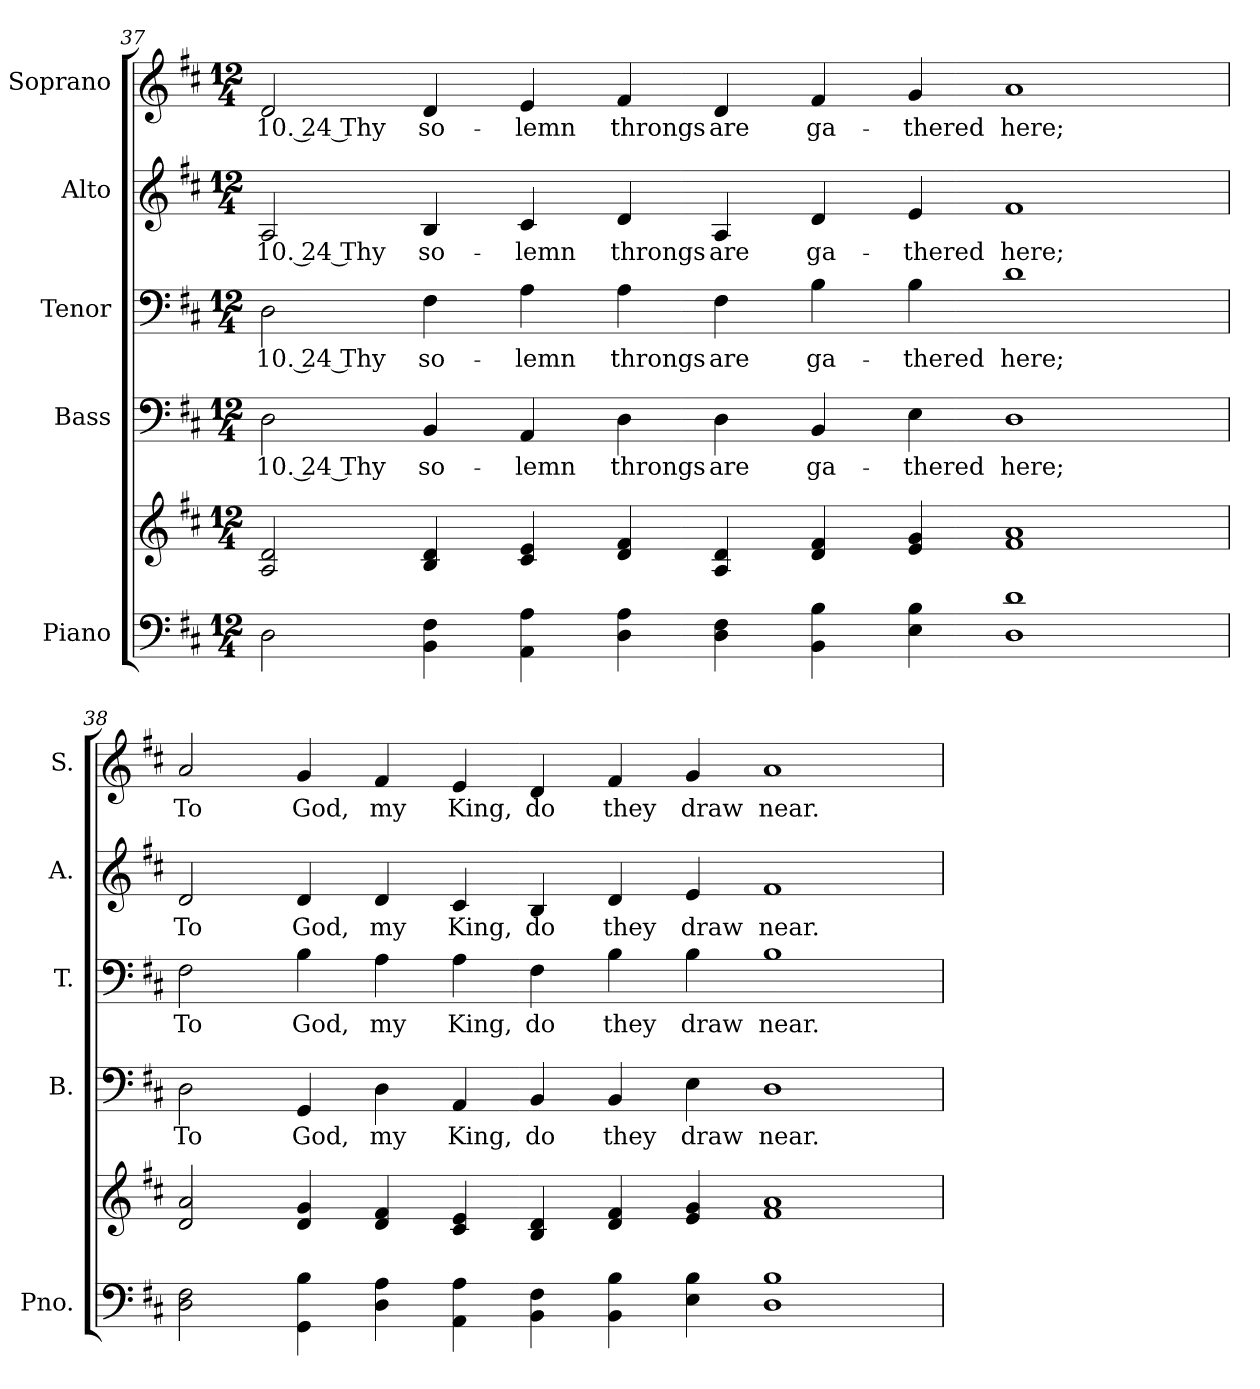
**kern	**kern	**kern	**text	**kern	**text	**kern	**text	**kern	**text
*part5	*part5	*part4	*part4	*part3	*part3	*part2	*part2	*part1	*part1
*staff6	*staff5	*staff4	*staff4	*staff3	*staff3	*staff2	*staff2	*staff1	*staff1
*I"Piano	*	*I"Bass	*	*I"Tenor	*	*I"Alto	*	*I"Soprano	*
*I'Pno.	*	*I'B.	*	*I'T.	*	*I'A.	*	*I'S.	*
!!LO:PB:g=z
*clefF4	*clefG2	*clefF4	*	*clefF4	*	*clefG2	*	*clefG2	*
*k[f#c#]	*k[f#c#]	*k[f#c#]	*	*k[f#c#]	*	*k[f#c#]	*	*k[f#c#]	*
*D:	*D:	*D:	*	*D:	*	*D:	*	*D:	*
*M12/4	*M12/4	*M12/4	*	*M12/4	*	*M12/4	*	*M12/4	*
=37	=37	=37	=37	=37	=37	=37	=37	=37	=37
!	!	!	!LO:LY:b:color=#000000	!	!	!	!	!	!
!	!	!	!	!	!LO:LY:b:color=#000000	!	!	!	!
!	!	!	!	!	!	!	!LO:LY:b:color=#000000	!	!
!	!	!	!	!	!	!	!	!	!LO:LY:b:color=#000000
2Di\	2Ai/ 2di	2Di\	10. 24 Thy	2Di\	10. 24 Thy	2Ai/	10. 24 Thy	2di/	10. 24 Thy
!	!	!	!LO:LY:b:color=#000000	!	!	!	!	!	!
!	!	!	!	!	!LO:LY:b:color=#000000	!	!	!	!
!	!	!	!	!	!	!	!LO:LY:b:color=#000000	!	!
!	!	!	!	!	!	!	!	!	!LO:LY:b:color=#000000
4BBi\ 4F#i	4Bi/ 4di	4BBi/	so-	4F#i\	so-	4Bi/	so-	4di/	so-
!	!	!	!LO:LY:b:color=#000000	!	!	!	!	!	!
!	!	!	!	!	!LO:LY:b:color=#000000	!	!	!	!
!	!	!	!	!	!	!	!LO:LY:b:color=#000000	!	!
!	!	!	!	!	!	!	!	!	!LO:LY:b:color=#000000
4AAi\ 4Ai	4c#i/ 4ei	4AAi/	-lemn	4Ai\	-lemn	4c#i/	-lemn	4ei/	-lemn
!	!	!	!LO:LY:b:color=#000000	!	!	!	!	!	!
!	!	!	!	!	!LO:LY:b:color=#000000	!	!	!	!
!	!	!	!	!	!	!	!LO:LY:b:color=#000000	!	!
!	!	!	!	!	!	!	!	!	!LO:LY:b:color=#000000
4Di\ 4Ai	4di/ 4f#i	4Di\	throngs	4Ai\	throngs	4di/	throngs	4f#i/	throngs
!	!	!	!LO:LY:b:color=#000000	!	!	!	!	!	!
!	!	!	!	!	!LO:LY:b:color=#000000	!	!	!	!
!	!	!	!	!	!	!	!LO:LY:b:color=#000000	!	!
!	!	!	!	!	!	!	!	!	!LO:LY:b:color=#000000
4Di\ 4F#i	4Ai/ 4di	4Di\	are	4F#i\	are	4Ai/	are	4di/	are
!	!	!	!LO:LY:b:color=#000000	!	!	!	!	!	!
!	!	!	!	!	!LO:LY:b:color=#000000	!	!	!	!
!	!	!	!	!	!	!	!LO:LY:b:color=#000000	!	!
!	!	!	!	!	!	!	!	!	!LO:LY:b:color=#000000
4BBi\ 4Bi	4di/ 4f#i	4BBi/	ga-	4Bi\	ga-	4di/	ga-	4f#i/	ga-
!	!	!	!LO:LY:b:color=#000000	!	!	!	!	!	!
!	!	!	!	!	!LO:LY:b:color=#000000	!	!	!	!
!	!	!	!	!	!	!	!LO:LY:b:color=#000000	!	!
!	!	!	!	!	!	!	!	!	!LO:LY:b:color=#000000
4Ei\ 4Bi	4ei/ 4gi	4Ei\	-thered	4Bi\	-thered	4ei/	-thered	4gi/	-thered
!	!	!	!LO:LY:b:color=#000000	!	!	!	!	!	!
!	!	!	!	!	!LO:LY:b:color=#000000	!	!	!	!
!	!	!	!	!	!	!	!LO:LY:b:color=#000000	!	!
!	!	!	!	!	!	!	!	!	!LO:LY:b:color=#000000
1Di 1di	1f#i 1ai	1Di	here;	1di	here;	1f#i	here;	1ai	here;
=38	=38	=38	=38	=38	=38	=38	=38	=38	=38
!	!	!	!LO:LY:b:color=#000000	!	!	!	!	!	!
!	!	!	!	!	!LO:LY:b:color=#000000	!	!	!	!
!	!	!	!	!	!	!	!LO:LY:b:color=#000000	!	!
!	!	!	!	!	!	!	!	!	!LO:LY:b:color=#000000
2Di\ 2F#i	2di/ 2ai	2Di\	To	2F#i\	To	2di/	To	2ai/	To
!	!	!	!LO:LY:b:color=#000000	!	!	!	!	!	!
!	!	!	!	!	!LO:LY:b:color=#000000	!	!	!	!
!	!	!	!	!	!	!	!LO:LY:b:color=#000000	!	!
!	!	!	!	!	!	!	!	!	!LO:LY:b:color=#000000
4GGi\ 4Bi	4di/ 4gi	4GGi/	God,	4Bi\	God,	4di/	God,	4gi/	God,
!	!	!	!LO:LY:b:color=#000000	!	!	!	!	!	!
!	!	!	!	!	!LO:LY:b:color=#000000	!	!	!	!
!	!	!	!	!	!	!	!LO:LY:b:color=#000000	!	!
!	!	!	!	!	!	!	!	!	!LO:LY:b:color=#000000
4Di\ 4Ai	4di/ 4f#i	4Di\	my	4Ai\	my	4di/	my	4f#i/	my
!	!	!	!LO:LY:b:color=#000000	!	!	!	!	!	!
!	!	!	!	!	!LO:LY:b:color=#000000	!	!	!	!
!	!	!	!	!	!	!	!LO:LY:b:color=#000000	!	!
!	!	!	!	!	!	!	!	!	!LO:LY:b:color=#000000
4AAi\ 4Ai	4c#i/ 4ei	4AAi/	King,	4Ai\	King,	4c#i/	King,	4ei/	King,
!	!	!	!LO:LY:b:color=#000000	!	!	!	!	!	!
!	!	!	!	!	!LO:LY:b:color=#000000	!	!	!	!
!	!	!	!	!	!	!	!LO:LY:b:color=#000000	!	!
!	!	!	!	!	!	!	!	!	!LO:LY:b:color=#000000
4BBi\ 4F#i	4Bi/ 4di	4BBi/	do	4F#i\	do	4Bi/	do	4di/	do
!	!	!	!LO:LY:b:color=#000000	!	!	!	!	!	!
!	!	!	!	!	!LO:LY:b:color=#000000	!	!	!	!
!	!	!	!	!	!	!	!LO:LY:b:color=#000000	!	!
!	!	!	!	!	!	!	!	!	!LO:LY:b:color=#000000
4BBi\ 4Bi	4di/ 4f#i	4BBi/	they	4Bi\	they	4di/	they	4f#i/	they
!	!	!	!LO:LY:b:color=#000000	!	!	!	!	!	!
!	!	!	!	!	!LO:LY:b:color=#000000	!	!	!	!
!	!	!	!	!	!	!	!LO:LY:b:color=#000000	!	!
!	!	!	!	!	!	!	!	!	!LO:LY:b:color=#000000
4Ei\ 4Bi	4ei/ 4gi	4Ei\	draw	4Bi\	draw	4ei/	draw	4gi/	draw
!	!	!	!LO:LY:b:color=#000000	!	!	!	!	!	!
!	!	!	!	!	!LO:LY:b:color=#000000	!	!	!	!
!	!	!	!	!	!	!	!LO:LY:b:color=#000000	!	!
!	!	!	!	!	!	!	!	!	!LO:LY:b:color=#000000
1Di 1Bi	1f#i 1ai	1Di	near.	1Bi	near.	1f#i	near.	1ai	near.
=	=	=	=	=	=	=	=	=	=
*-	*-	*-	*-	*-	*-	*-	*-	*-	*-
